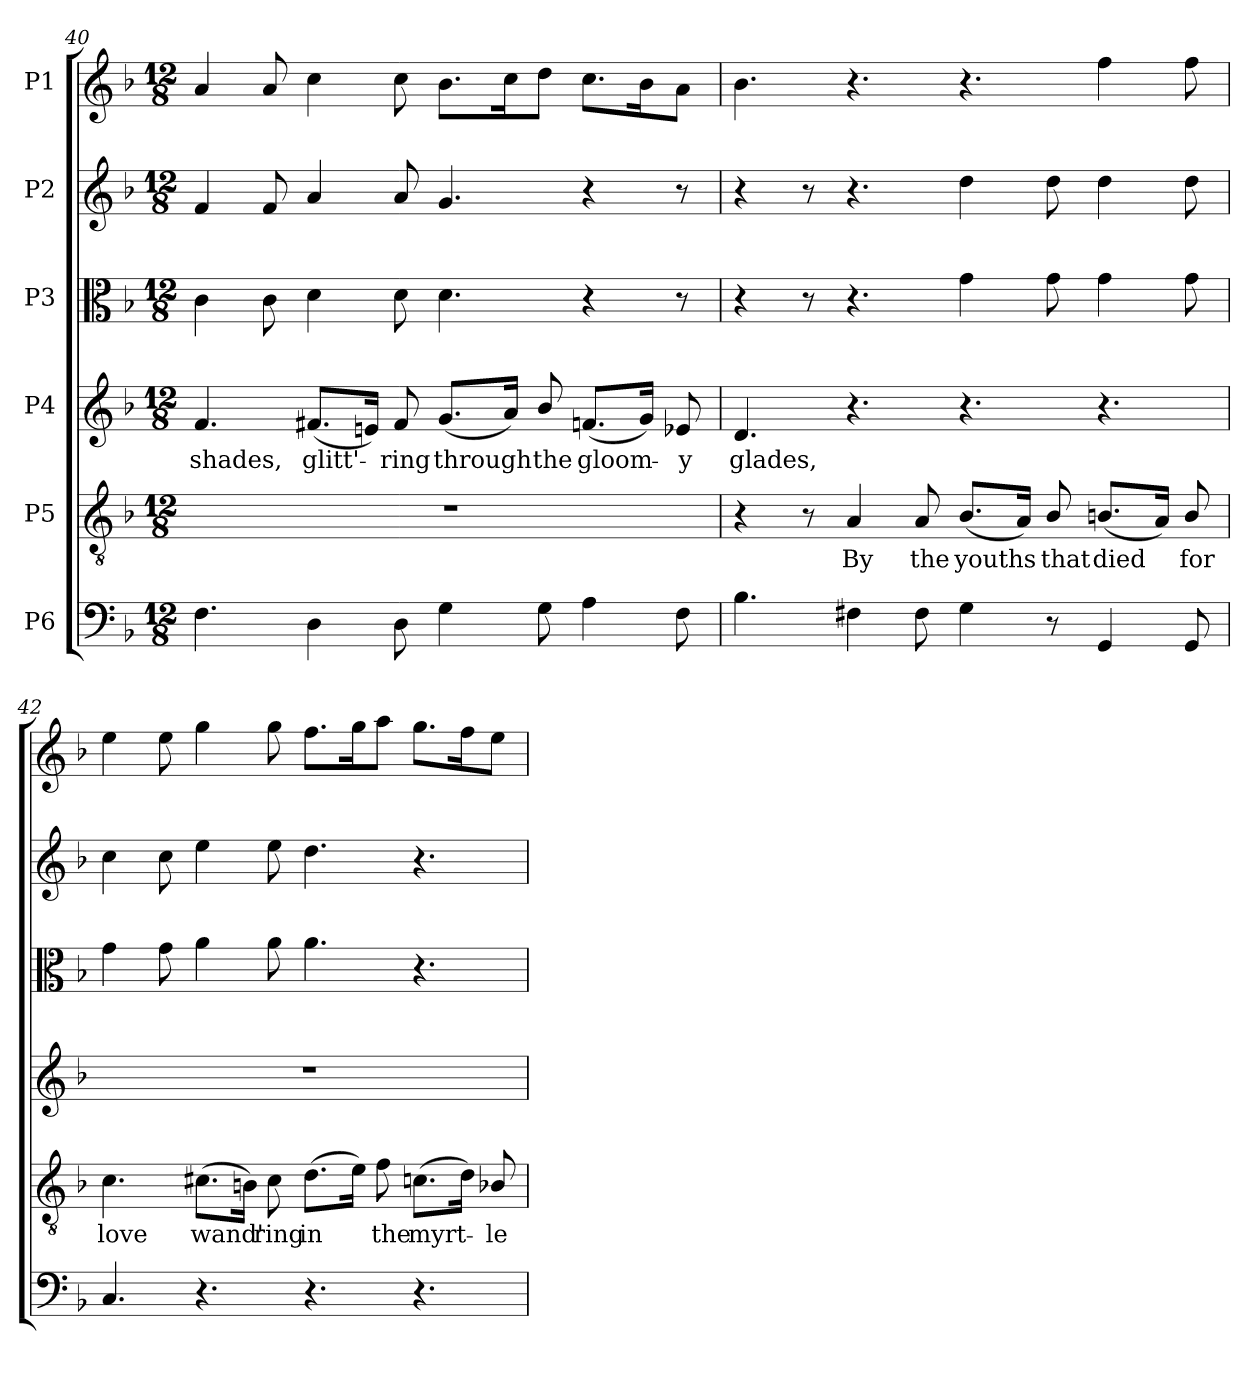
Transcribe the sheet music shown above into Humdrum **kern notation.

**kern	**kern	**text	**kern	**text	**kern	**kern	**kern
*part6	*part5	*part5	*part4	*part4	*part3	*part2	*part1
*staff6	*staff5	*staff5	*staff4	*staff4	*staff3	*staff2	*staff1
*I"P6	*I"P5	*	*I"P4	*	*I"P3	*I"P2	*I"P1
!!LO:LB:g=z
*clefF4	*clefGv2	*	*clefG2	*	*clefC3	*clefG2	*clefG2
*	*ITrd7c12	*	*	*	*	*	*
*k[b-]	*k[b-]	*	*k[b-]	*	*k[b-]	*k[b-]	*k[b-]
*F:	*F:	*	*F:	*	*F:	*F:	*F:
*M12/8	*M12/8	*	*M12/8	*	*M12/8	*M12/8	*M12/8
=40	=40	=40	=40	=40	=40	=40	=40
!	!LO:N:vis=1	!	!	!	!	!	!
!	!	!	!	!LO:LY:b:color=#000000	!	!	!
4.Fi\	1.r	.	4.fi/	shades,	4ci\	4fi/	4ai/
.	.	.	.	.	8ci\	8fi/	8ai/
!	!	!	!	!LO:LY:b:color=#000000	!	!	!
4Di\	.	.	(8.f#Xi/L	glitt'-	4di\	4ai/	4cci\
.	.	.	16eni/Jk)	.	.	.	.
!	!	!	!	!LO:LY:b:color=#000000	!	!	!
8Di\	.	.	8f#i/	-ring	8di\	8ai/	8cci\
!	!	!	!	!LO:LY:b:color=#000000	!	!	!
4Gi\	.	.	(8.gi/L	through	4.di\	4.gi/	8.b-i\L
.	.	.	16ai/Jk)	.	.	.	16cci\k
!	!	!	!	!LO:LY:b:color=#000000	!	!	!
8Gi\	.	.	8b-i/	the	.	.	8ddi\J
!	!	!	!	!LO:LY:b:color=#000000	!	!	!
4Ai\	.	.	(8.fni/L	gloom-	4r	4r	8.cci\L
.	.	.	16gi/Jk)	.	.	.	16b-i\k
!	!	!	!	!LO:LY:b:color=#000000	!	!	!
8Fi\	.	.	8e-Xi/	-y	8r	8r	8ai\J
=41	=41	=41	=41	=41	=41	=41	=41
!	!	!	!	!LO:LY:b:color=#000000	!	!	!
4.B-i\	4r	.	4.di/	glades,	4r	4r	4.b-i\
.	8r	.	.	.	8r	8r	.
!	!	!LO:LY:b:color=#000000	!	!	!	!	!
4F#Xi\	4AAi/	By	4.r	.	4.r	4.r	4.r
!	!	!LO:LY:b:color=#000000	!	!	!	!	!
8F#i\	8AAi/	the	.	.	.	.	.
!	!	!LO:LY:b:color=#000000	!	!	!	!	!
4Gi\	(8.BB-i/L	youths	4.r	.	4gi\	4ddi\	4.r
.	16AAi/Jk)	.	.	.	.	.	.
!	!	!LO:LY:b:color=#000000	!	!	!	!	!
8r	8BB-i/	that	.	.	8gi\	8ddi\	.
!	!	!LO:LY:b:color=#000000	!	!	!	!	!
4GGi/	(8.BBni/L	died	4.r	.	4gi\	4ddi\	4ffi\
.	16AAi/Jk)	.	.	.	.	.	.
!	!	!LO:LY:b:color=#000000	!	!	!	!	!
8GGi/	8BBi/	for	.	.	8gi\	8ddi\	8ffi\
=42	=42	=42	=42	=42	=42	=42	=42
!	!	!LO:LY:b:color=#000000	!LO:N:vis=1	!	!	!	!
4.Ci/	4.Ci\	love	1.r	.	4gi\	4cci\	4eei\
.	.	.	.	.	8gi\	8cci\	8eei\
!	!	!LO:LY:b:color=#000000	!	!	!	!	!
4.r	(8.C#Xi\L	wand'	.	.	4ai\	4eei\	4ggi\
.	16BBni\Jk)	.	.	.	.	.	.
!	!	!LO:LY:b:color=#000000	!	!	!	!	!
.	8C#i\	ring	.	.	8ai\	8eei\	8ggi\
!	!	!LO:LY:b:color=#000000	!	!	!	!	!
4.r	(8.Di\L	in	.	.	4.ai\	4.ddi\	8.ffi\L
.	16Ei\Jk)	.	.	.	.	.	16ggi\k
!	!	!LO:LY:b:color=#000000	!	!	!	!	!
.	8Fi\	the	.	.	.	.	8aai\J
!	!	!LO:LY:b:color=#000000	!	!	!	!	!
4.r	(8.Cni\L	myrt-	.	.	4.r	4.r	8.ggi\L
.	16Di\Jk)	.	.	.	.	.	16ffi\k
!	!	!LO:LY:b:color=#000000	!	!	!	!	!
.	8BB-Xi/	-le	.	.	.	.	8eei\J
=	=	=	=	=	=	=	=
*-	*-	*-	*-	*-	*-	*-	*-
